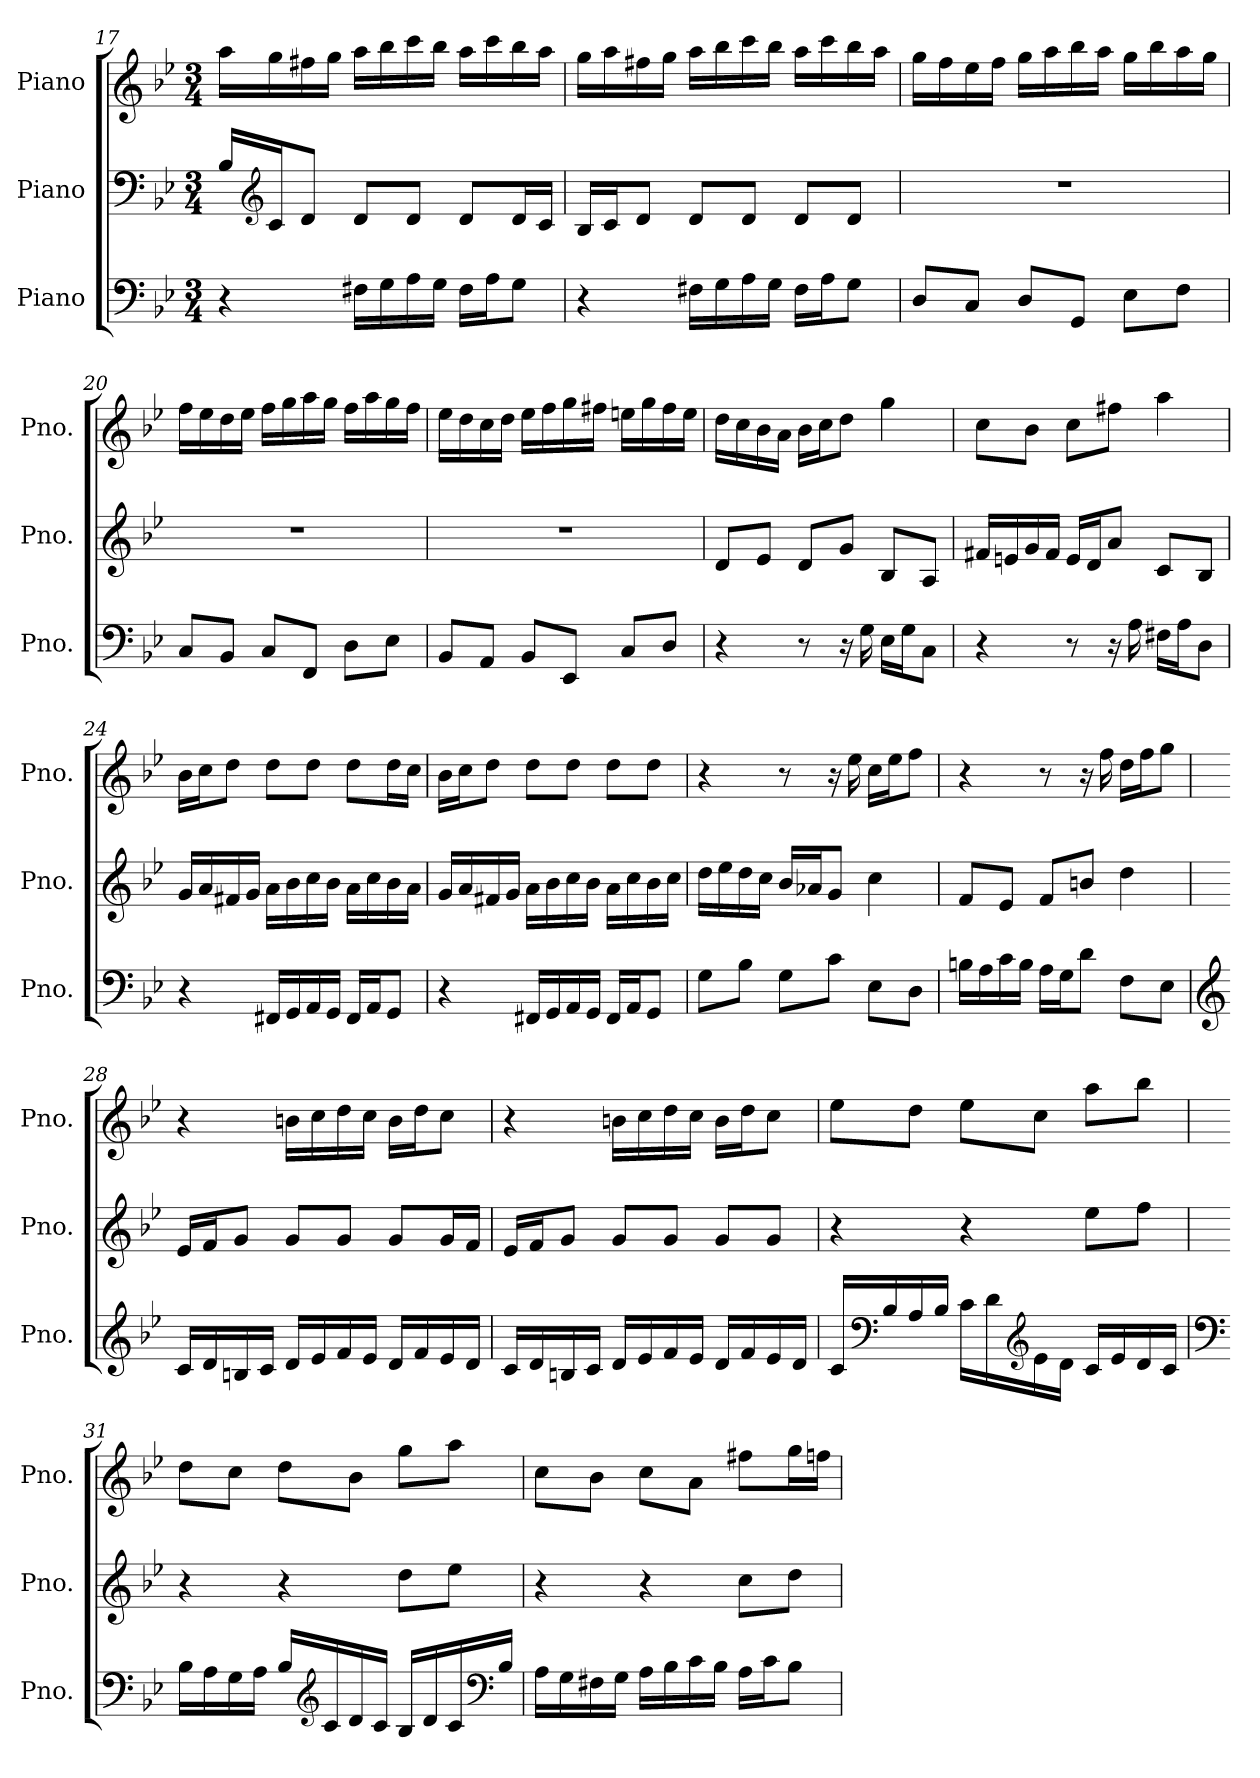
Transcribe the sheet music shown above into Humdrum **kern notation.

**kern	**kern	**kern
*part3	*part2	*part1
*staff3	*staff2	*staff1
*I"Piano	*I"Piano	*I"Piano
*I'Pno.	*I'Pno.	*I'Pno.
!!LO:LB:g=z
*clefF4	*clefF4	*clefG2
*k[b-e-]	*k[b-e-]	*k[b-e-]
*M3/4	*M3/4	*M3/4
=17	=17	=17
4r	16B-i/LL	16aaj\LL
*	*clefG2	*
.	16ci/J	16ggj\
.	8di/J	16ff#Xj\
.	.	16ggj\JJ
16F#XZ\LL	8di/L	16aaj\LL
16GZ\	.	16bb-j\
16AZ\	8di/J	16cccj\
16GZ\JJ	.	16bb-j\JJ
16F#Z\LL	8di/L	16aaj\LL
16AZ\J	.	16cccj\
8GZ\J	16di/L	16bb-j\
.	16ci/JJ	16aaj\JJ
=18	=18	=18
4r	16B-i/LL	16ggj\LL
.	16ci/J	16aaj\
.	8di/J	16ff#Xj\
.	.	16ggj\JJ
16F#XZ\LL	8di/L	16aaj\LL
16GZ\	.	16bb-j\
16AZ\	8di/J	16cccj\
16GZ\JJ	.	16bb-j\JJ
16F#Z\LL	8di/L	16aaj\LL
16AZ\J	.	16cccj\
8GZ\J	8di/J	16bb-j\
.	.	16aaj\JJ
!!LO:LB:g=z
=19	=19	=19
8DZ/L	2.r	16ggj\LL
.	.	16ffj\
8CZ/J	.	16ee-j\
.	.	16ffj\JJ
8DZ/L	.	16ggj\LL
.	.	16aaj\
8GGZ/J	.	16bb-j\
.	.	16aaj\JJ
8E-Z\L	.	16ggj\LL
.	.	16bb-j\
8FZ\J	.	16aaj\
.	.	16ggj\JJ
=20	=20	=20
8CZ/L	2.r	16ffj\LL
.	.	16ee-j\
8BB-Z/J	.	16ddj\
.	.	16ee-j\JJ
8CZ/L	.	16ffj\LL
.	.	16ggj\
8FFZ/J	.	16aaj\
.	.	16ggj\JJ
8DZ\L	.	16ffj\LL
.	.	16aaj\
8E-Z\J	.	16ggj\
.	.	16ffj\JJ
=21	=21	=21
8BB-Z/L	2.r	16ee-j\LL
.	.	16ddj\
8AAZ/J	.	16ccj\
.	.	16ddj\JJ
8BB-Z/L	.	16ee-j\LL
.	.	16ffj\
8EE-Z/J	.	16ggj\
.	.	16ff#Xj\JJ
8CZ/L	.	16eenj\LL
.	.	16ggj\
8DZ/J	.	16ff#j\
.	.	16eej\JJ
!!LO:LB:g=z
=22	=22	=22
4r	8di/L	16ddj\LL
.	.	16ccj\
.	8e-i/J	16b-j\
.	.	16aj\JJ
8r	8di/L	16b-j\LL
.	.	16ccj\J
16r	8gi/J	8ddj\J
16GZ\	.	.
16E-Z\LL	8B-i/L	4ggj\
16GZ\J	.	.
8CZ\J	8Ai/J	.
=23	=23	=23
4r	16f#Xi/LL	8ccj\L
.	16eni/	.
.	16gi/	8b-j\J
.	16f#i/JJ	.
8r	16ei/LL	8ccj\L
.	16di/J	.
16r	8ai/J	8ff#Xj\J
16AZ\	.	.
16F#XZ\LL	8ci/L	4aaj\
16AZ\J	.	.
8DZ\J	8B-i/J	.
=24	=24	=24
4r	16gi/LL	16b-j\LL
.	16ai/	16ccj\J
.	16f#Xi/	8ddj\J
.	16gi/JJ	.
16FF#XZ/LL	16ai\LL	8ddj\L
16GGZ/	16b-i\	.
16AAZ/	16cci\	8ddj\J
16GGZ/JJ	16b-i\JJ	.
16FF#Z/LL	16ai\LL	8ddj\L
16AAZ/J	16cci\	.
8GGZ/J	16b-i\	16ddj\L
.	16ai\JJ	16ccj\JJ
!!LO:PB:g=z
=25	=25	=25
4r	16gi/LL	16b-j\LL
.	16ai/	16ccj\J
.	16f#Xi/	8ddj\J
.	16gi/JJ	.
16FF#XZ/LL	16ai\LL	8ddj\L
16GGZ/	16b-i\	.
16AAZ/	16cci\	8ddj\J
16GGZ/JJ	16b-i\JJ	.
16FF#Z/LL	16ai\LL	8ddj\L
16AAZ/J	16cci\	.
8GGZ/J	16b-i\	8ddj\J
.	16cci\JJ	.
=26	=26	=26
8GZ\L	16ddi\LL	4r
.	16ee-i\	.
8B-Z\J	16ddi\	.
.	16cci\JJ	.
8GZ\L	16b-i/LL	8r
.	16a-Xi/J	.
8cZ\J	8gi/J	16r
.	.	16ee-j\
8E-Z\L	4cci\	16ccj\LL
.	.	16ee-j\J
8DZ\J	.	8ffj\J
=27	=27	=27
16BnZ\LL	8fi/L	4r
16AZ\	.	.
16cZ\	8e-i/J	.
16BZ\JJ	.	.
16AZ\LL	8fi/L	8r
16GZ\J	.	.
8dZ\J	8bni/J	16r
.	.	16ffj\
8FZ\L	4ddi\	16ddj\LL
.	.	16ffj\J
8E-Z\J	.	8ggj\J
!!LO:LB:g=z
=28	=28	=28
*clefG2	*	*
16cZ/LL	16e-i/LL	4r
16dZ/	16fi/J	.
16BnZ/	8gi/J	.
16cZ/JJ	.	.
16dZ/LL	8gi/L	16bnj\LL
16e-Z/	.	16ccj\
16fZ/	8gi/J	16ddj\
16e-Z/JJ	.	16ccj\JJ
16dZ/LL	8gi/L	16bj\LL
16fZ/	.	16ddj\J
16e-Z/	16gi/L	8ccj\J
16dZ/JJ	16fi/JJ	.
=29	=29	=29
16cZ/LL	16e-i/LL	4r
16dZ/	16fi/J	.
16BnZ/	8gi/J	.
16cZ/JJ	.	.
16dZ/LL	8gi/L	16bnj\LL
16e-Z/	.	16ccj\
16fZ/	8gi/J	16ddj\
16e-Z/JJ	.	16ccj\JJ
16dZ/LL	8gi/L	16bj\LL
16fZ/	.	16ddj\J
16e-Z/	8gi/J	8ccj\J
16dZ/JJ	.	.
=30	=30	=30
16cZ/LL	4r	8ee-j\L
*clefF4	*	*
16B-Z/	.	.
16AZ/	.	8ddj\J
16B-Z/JJ	.	.
16cZ\LL	4r	8ee-j\L
16dZ\	.	.
*clefG2	*	*
16e-Z\	.	8ccj\J
16dZ\JJ	.	.
16cZ/LL	8ee-i\L	8aaj\L
16e-Z/	.	.
16dZ/	8ffi\J	8bb-j\J
16cZ/JJ	.	.
!!LO:LB:g=z
=31	=31	=31
*clefF4	*	*
16B-Z\LL	4r	8ddj\L
16AZ\	.	.
16GZ\	.	8ccj\J
16AZ\JJ	.	.
16B-Z/LL	4r	8ddj\L
*clefG2	*	*
16cZ/	.	.
16dZ/	.	8b-j\J
16cZ/JJ	.	.
16B-Z/LL	8ddi\L	8ggj\L
16dZ/	.	.
16cZ/	8ee-i\J	8aaj\J
*clefF4	*	*
16B-Z/JJ	.	.
=32	=32	=32
16AZ\LL	4r	8ccj\L
16GZ\	.	.
16F#XZ\	.	8b-j\J
16GZ\JJ	.	.
16AZ\LL	4r	8ccj\L
16B-Z\	.	.
16cZ\	.	8aj\J
16B-Z\JJ	.	.
16AZ\LL	8cci\L	8ff#Xj\L
16cZ\J	.	.
8B-Z\J	8ddi\J	16ggj\L
.	.	16ffnj\JJ
=	=	=
*-	*-	*-
